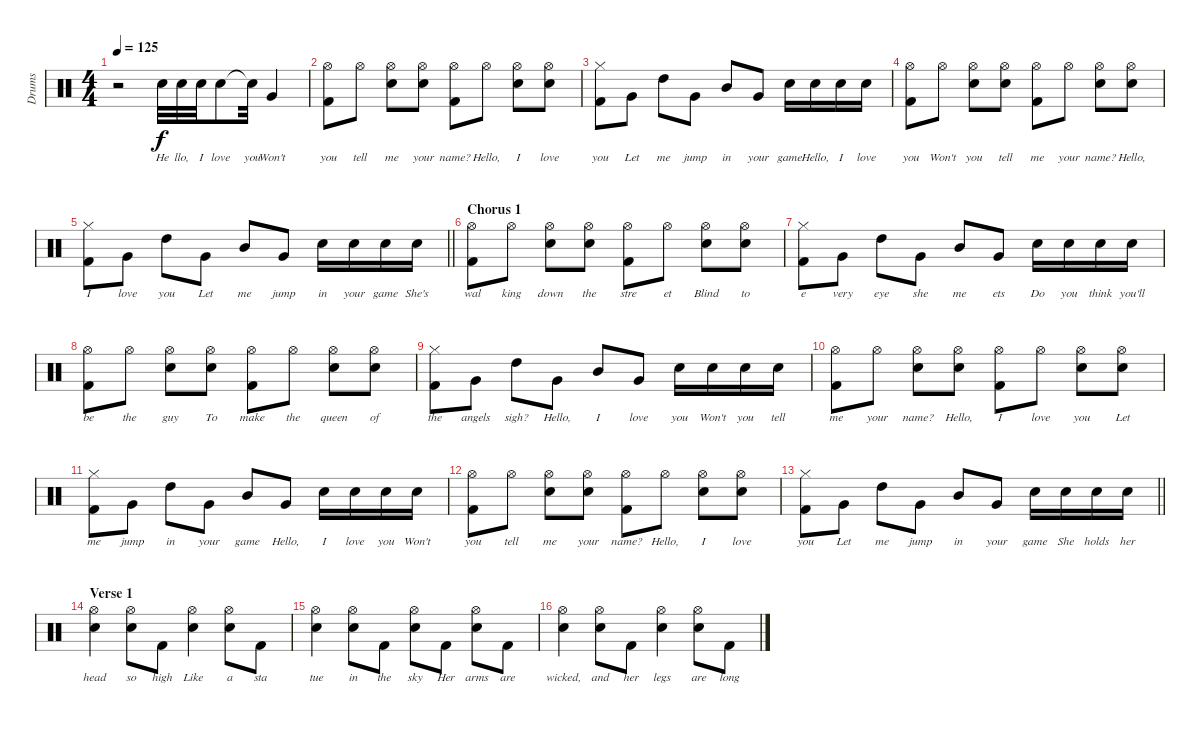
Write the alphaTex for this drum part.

\track ("Drums" "Drums") {instrument percussion}
\staff {score}
\articulation defaults
\ts (4 4)
\tempo 125
\clef neutral
\ks c
r.2{dy f} "Electric Snare (hit)".32{lyrics (0 "He") lyrics (1 "") lyrics (2 "") lyrics (3 "") lyrics (4 "")} "Electric Snare (hit)".32{lyrics (0 "llo,") lyrics (1 "") lyrics (2 "") lyrics (3 "") lyrics (4 "")} "Electric Snare (hit)".32{lyrics (0 "I") lyrics (1 "") lyrics (2 "") lyrics (3 "") lyrics (4 "")} "Electric Snare (hit)".8{lyrics (0 "love") lyrics (1 "") lyrics (2 "") lyrics (3 "") lyrics (4 "")} "Snare (hit)"{t}.32{lyrics (0 "you") lyrics (1 "") lyrics (2 "") lyrics (3 "") lyrics (4 "")} "Very Low Tom (hit)".4{lyrics (0 "Won't") lyrics (1 "") lyrics (2 "") lyrics (3 "") lyrics (4 "")} |
("Hi-Hat (open)" "Kick (hit) 2").8{lyrics (0 "you") lyrics (1 "") lyrics (2 "") lyrics (3 "") lyrics (4 "")} "Hi-Hat (open)".8{lyrics (0 "tell") lyrics (1 "") lyrics (2 "") lyrics (3 "") lyrics (4 "")} ("Hi-Hat (open)" "Electric Snare (hit)").8{lyrics (0 "me") lyrics (1 "") lyrics (2 "") lyrics (3 "") lyrics (4 "")} ("Hi-Hat (open)" "Electric Snare (hit)").8{lyrics (0 "your") lyrics (1 "") lyrics (2 "") lyrics (3 "") lyrics (4 "")} ("Hi-Hat (open)" "Kick (hit) 2").8{lyrics (0 "name?") lyrics (1 "") lyrics (2 "") lyrics (3 "") lyrics (4 "")} "Hi-Hat (open)".8{lyrics (0 "Hello,") lyrics (1 "") lyrics (2 "") lyrics (3 "") lyrics (4 "")} ("Hi-Hat (open)" "Electric Snare (hit)").8{lyrics (0 "I") lyrics (1 "") lyrics (2 "") lyrics (3 "") lyrics (4 "")} ("Hi-Hat (open)" "Electric Snare (hit)").8{lyrics (0 "love") lyrics (1 "") lyrics (2 "") lyrics (3 "") lyrics (4 "")} |
("Hi-Hat (closed)" "Kick (hit) 2").8{lyrics (0 "you") lyrics (1 "") lyrics (2 "") lyrics (3 "") lyrics (4 "")} "Very Low Tom (hit)".8{lyrics (0 "Let") lyrics (1 "") lyrics (2 "") lyrics (3 "") lyrics (4 "")} "High Tom (hit)".8{lyrics (0 "me") lyrics (1 "") lyrics (2 "") lyrics (3 "") lyrics (4 "")} "Very Low Tom (hit)".8{lyrics (0 "jump") lyrics (1 "") lyrics (2 "") lyrics (3 "") lyrics (4 "")} "Mid Tom (hit)".8{lyrics (0 "in") lyrics (1 "") lyrics (2 "") lyrics (3 "") lyrics (4 "")} "Very Low Tom (hit)".8{lyrics (0 "your") lyrics (1 "") lyrics (2 "") lyrics (3 "") lyrics (4 "")} "Electric Snare (hit)".16{lyrics (0 "game") lyrics (1 "") lyrics (2 "") lyrics (3 "") lyrics (4 "")} "Electric Snare (hit)".16{lyrics (0 "Hello,") lyrics (1 "") lyrics (2 "") lyrics (3 "") lyrics (4 "")} "Electric Snare (hit)".16{lyrics (0 "I") lyrics (1 "") lyrics (2 "") lyrics (3 "") lyrics (4 "")} "Electric Snare (hit)".16{lyrics (0 "love") lyrics (1 "") lyrics (2 "") lyrics (3 "") lyrics (4 "")} |
("Hi-Hat (open)" "Kick (hit) 2").8{lyrics (0 "you") lyrics (1 "") lyrics (2 "") lyrics (3 "") lyrics (4 "")} "Hi-Hat (open)".8{lyrics (0 "Won't") lyrics (1 "") lyrics (2 "") lyrics (3 "") lyrics (4 "")} ("Hi-Hat (open)" "Electric Snare (hit)").8{lyrics (0 "you") lyrics (1 "") lyrics (2 "") lyrics (3 "") lyrics (4 "")} ("Hi-Hat (open)" "Electric Snare (hit)").8{lyrics (0 "tell") lyrics (1 "") lyrics (2 "") lyrics (3 "") lyrics (4 "")} ("Hi-Hat (open)" "Kick (hit) 2").8{lyrics (0 "me") lyrics (1 "") lyrics (2 "") lyrics (3 "") lyrics (4 "")} "Hi-Hat (open)".8{lyrics (0 "your") lyrics (1 "") lyrics (2 "") lyrics (3 "") lyrics (4 "")} ("Hi-Hat (open)" "Electric Snare (hit)").8{lyrics (0 "name?") lyrics (1 "") lyrics (2 "") lyrics (3 "") lyrics (4 "")} ("Hi-Hat (open)" "Electric Snare (hit)").8{lyrics (0 "Hello,") lyrics (1 "") lyrics (2 "") lyrics (3 "") lyrics (4 "")} |
\barLineRight lightlight
("Hi-Hat (closed)" "Kick (hit) 2").8{lyrics (0 "I") lyrics (1 "") lyrics (2 "") lyrics (3 "") lyrics (4 "")} "Very Low Tom (hit)".8{lyrics (0 "love") lyrics (1 "") lyrics (2 "") lyrics (3 "") lyrics (4 "")} "High Tom (hit)".8{lyrics (0 "you") lyrics (1 "") lyrics (2 "") lyrics (3 "") lyrics (4 "")} "Very Low Tom (hit)".8{lyrics (0 "Let") lyrics (1 "") lyrics (2 "") lyrics (3 "") lyrics (4 "")} "Mid Tom (hit)".8{lyrics (0 "me") lyrics (1 "") lyrics (2 "") lyrics (3 "") lyrics (4 "")} "Very Low Tom (hit)".8{lyrics (0 "jump") lyrics (1 "") lyrics (2 "") lyrics (3 "") lyrics (4 "")} "Electric Snare (hit)".16{lyrics (0 "in") lyrics (1 "") lyrics (2 "") lyrics (3 "") lyrics (4 "")} "Electric Snare (hit)".16{lyrics (0 "your") lyrics (1 "") lyrics (2 "") lyrics (3 "") lyrics (4 "")} "Electric Snare (hit)".16{lyrics (0 "game") lyrics (1 "") lyrics (2 "") lyrics (3 "") lyrics (4 "")} "Electric Snare (hit)".16{lyrics (0 "She's") lyrics (1 "") lyrics (2 "") lyrics (3 "") lyrics (4 "")} |
\section ("" "Chorus 1")
("Hi-Hat (open)" "Kick (hit) 2").8{lyrics (0 "wal") lyrics (1 "") lyrics (2 "") lyrics (3 "") lyrics (4 "")} "Hi-Hat (open)".8{lyrics (0 "king") lyrics (1 "") lyrics (2 "") lyrics (3 "") lyrics (4 "")} ("Hi-Hat (open)" "Electric Snare (hit)").8{lyrics (0 "down") lyrics (1 "") lyrics (2 "") lyrics (3 "") lyrics (4 "")} ("Hi-Hat (open)" "Electric Snare (hit)").8{lyrics (0 "the") lyrics (1 "") lyrics (2 "") lyrics (3 "") lyrics (4 "")} ("Hi-Hat (open)" "Kick (hit) 2").8{lyrics (0 "stre") lyrics (1 "") lyrics (2 "") lyrics (3 "") lyrics (4 "")} "Hi-Hat (open)".8{lyrics (0 "et") lyrics (1 "") lyrics (2 "") lyrics (3 "") lyrics (4 "")} ("Hi-Hat (open)" "Electric Snare (hit)").8{lyrics (0 "Blind") lyrics (1 "") lyrics (2 "") lyrics (3 "") lyrics (4 "")} ("Hi-Hat (open)" "Electric Snare (hit)").8{lyrics (0 "to") lyrics (1 "") lyrics (2 "") lyrics (3 "") lyrics (4 "")} |
("Hi-Hat (closed)" "Kick (hit) 2").8{lyrics (0 "e") lyrics (1 "") lyrics (2 "") lyrics (3 "") lyrics (4 "")} "Very Low Tom (hit)".8{lyrics (0 "very") lyrics (1 "") lyrics (2 "") lyrics (3 "") lyrics (4 "")} "High Tom (hit)".8{lyrics (0 "eye") lyrics (1 "") lyrics (2 "") lyrics (3 "") lyrics (4 "")} "Very Low Tom (hit)".8{lyrics (0 "she") lyrics (1 "") lyrics (2 "") lyrics (3 "") lyrics (4 "")} "Mid Tom (hit)".8{lyrics (0 "me") lyrics (1 "") lyrics (2 "") lyrics (3 "") lyrics (4 "")} "Very Low Tom (hit)".8{lyrics (0 "ets") lyrics (1 "") lyrics (2 "") lyrics (3 "") lyrics (4 "")} "Electric Snare (hit)".16{lyrics (0 "Do") lyrics (1 "") lyrics (2 "") lyrics (3 "") lyrics (4 "")} "Electric Snare (hit)".16{lyrics (0 "you") lyrics (1 "") lyrics (2 "") lyrics (3 "") lyrics (4 "")} "Electric Snare (hit)".16{lyrics (0 "think") lyrics (1 "") lyrics (2 "") lyrics (3 "") lyrics (4 "")} "Electric Snare (hit)".16{lyrics (0 "you'll") lyrics (1 "") lyrics (2 "") lyrics (3 "") lyrics (4 "")} |
("Hi-Hat (open)" "Kick (hit) 2").8{lyrics (0 "be") lyrics (1 "") lyrics (2 "") lyrics (3 "") lyrics (4 "")} "Hi-Hat (open)".8{lyrics (0 "the") lyrics (1 "") lyrics (2 "") lyrics (3 "") lyrics (4 "")} ("Hi-Hat (open)" "Electric Snare (hit)").8{lyrics (0 "guy") lyrics (1 "") lyrics (2 "") lyrics (3 "") lyrics (4 "")} ("Hi-Hat (open)" "Electric Snare (hit)").8{lyrics (0 "To") lyrics (1 "") lyrics (2 "") lyrics (3 "") lyrics (4 "")} ("Hi-Hat (open)" "Kick (hit) 2").8{lyrics (0 "make") lyrics (1 "") lyrics (2 "") lyrics (3 "") lyrics (4 "")} "Hi-Hat (open)".8{lyrics (0 "the") lyrics (1 "") lyrics (2 "") lyrics (3 "") lyrics (4 "")} ("Hi-Hat (open)" "Electric Snare (hit)").8{lyrics (0 "queen") lyrics (1 "") lyrics (2 "") lyrics (3 "") lyrics (4 "")} ("Hi-Hat (open)" "Electric Snare (hit)").8{lyrics (0 "of") lyrics (1 "") lyrics (2 "") lyrics (3 "") lyrics (4 "")} |
("Hi-Hat (closed)" "Kick (hit) 2").8{lyrics (0 "the") lyrics (1 "") lyrics (2 "") lyrics (3 "") lyrics (4 "")} "Very Low Tom (hit)".8{lyrics (0 "angels") lyrics (1 "") lyrics (2 "") lyrics (3 "") lyrics (4 "")} "High Tom (hit)".8{lyrics (0 "sigh?") lyrics (1 "") lyrics (2 "") lyrics (3 "") lyrics (4 "")} "Very Low Tom (hit)".8{lyrics (0 "Hello,") lyrics (1 "") lyrics (2 "") lyrics (3 "") lyrics (4 "")} "Mid Tom (hit)".8{lyrics (0 "I") lyrics (1 "") lyrics (2 "") lyrics (3 "") lyrics (4 "")} "Very Low Tom (hit)".8{lyrics (0 "love") lyrics (1 "") lyrics (2 "") lyrics (3 "") lyrics (4 "")} "Electric Snare (hit)".16{lyrics (0 "you") lyrics (1 "") lyrics (2 "") lyrics (3 "") lyrics (4 "")} "Electric Snare (hit)".16{lyrics (0 "Won't") lyrics (1 "") lyrics (2 "") lyrics (3 "") lyrics (4 "")} "Electric Snare (hit)".16{lyrics (0 "you") lyrics (1 "") lyrics (2 "") lyrics (3 "") lyrics (4 "")} "Electric Snare (hit)".16{lyrics (0 "tell") lyrics (1 "") lyrics (2 "") lyrics (3 "") lyrics (4 "")} |
("Hi-Hat (open)" "Kick (hit) 2").8{lyrics (0 "me") lyrics (1 "") lyrics (2 "") lyrics (3 "") lyrics (4 "")} "Hi-Hat (open)".8{lyrics (0 "your") lyrics (1 "") lyrics (2 "") lyrics (3 "") lyrics (4 "")} ("Hi-Hat (open)" "Electric Snare (hit)").8{lyrics (0 "name?") lyrics (1 "") lyrics (2 "") lyrics (3 "") lyrics (4 "")} ("Hi-Hat (open)" "Electric Snare (hit)").8{lyrics (0 "Hello,") lyrics (1 "") lyrics (2 "") lyrics (3 "") lyrics (4 "")} ("Hi-Hat (open)" "Kick (hit) 2").8{lyrics (0 "I") lyrics (1 "") lyrics (2 "") lyrics (3 "") lyrics (4 "")} "Hi-Hat (open)".8{lyrics (0 "love") lyrics (1 "") lyrics (2 "") lyrics (3 "") lyrics (4 "")} ("Hi-Hat (open)" "Electric Snare (hit)").8{lyrics (0 "you") lyrics (1 "") lyrics (2 "") lyrics (3 "") lyrics (4 "")} ("Hi-Hat (open)" "Electric Snare (hit)").8{lyrics (0 "Let") lyrics (1 "") lyrics (2 "") lyrics (3 "") lyrics (4 "")} |
("Hi-Hat (closed)" "Kick (hit) 2").8{lyrics (0 "me") lyrics (1 "") lyrics (2 "") lyrics (3 "") lyrics (4 "")} "Very Low Tom (hit)".8{lyrics (0 "jump") lyrics (1 "") lyrics (2 "") lyrics (3 "") lyrics (4 "")} "High Tom (hit)".8{lyrics (0 "in") lyrics (1 "") lyrics (2 "") lyrics (3 "") lyrics (4 "")} "Very Low Tom (hit)".8{lyrics (0 "your") lyrics (1 "") lyrics (2 "") lyrics (3 "") lyrics (4 "")} "Mid Tom (hit)".8{lyrics (0 "game") lyrics (1 "") lyrics (2 "") lyrics (3 "") lyrics (4 "")} "Very Low Tom (hit)".8{lyrics (0 "Hello,") lyrics (1 "") lyrics (2 "") lyrics (3 "") lyrics (4 "")} "Electric Snare (hit)".16{lyrics (0 "I") lyrics (1 "") lyrics (2 "") lyrics (3 "") lyrics (4 "")} "Electric Snare (hit)".16{lyrics (0 "love") lyrics (1 "") lyrics (2 "") lyrics (3 "") lyrics (4 "")} "Electric Snare (hit)".16{lyrics (0 "you") lyrics (1 "") lyrics (2 "") lyrics (3 "") lyrics (4 "")} "Electric Snare (hit)".16{lyrics (0 "Won't") lyrics (1 "") lyrics (2 "") lyrics (3 "") lyrics (4 "")} |
("Hi-Hat (open)" "Kick (hit) 2").8{lyrics (0 "you") lyrics (1 "") lyrics (2 "") lyrics (3 "") lyrics (4 "")} "Hi-Hat (open)".8{lyrics (0 "tell") lyrics (1 "") lyrics (2 "") lyrics (3 "") lyrics (4 "")} ("Hi-Hat (open)" "Electric Snare (hit)").8{lyrics (0 "me") lyrics (1 "") lyrics (2 "") lyrics (3 "") lyrics (4 "")} ("Hi-Hat (open)" "Electric Snare (hit)").8{lyrics (0 "your") lyrics (1 "") lyrics (2 "") lyrics (3 "") lyrics (4 "")} ("Hi-Hat (open)" "Kick (hit) 2").8{lyrics (0 "name?") lyrics (1 "") lyrics (2 "") lyrics (3 "") lyrics (4 "")} "Hi-Hat (open)".8{lyrics (0 "Hello,") lyrics (1 "") lyrics (2 "") lyrics (3 "") lyrics (4 "")} ("Hi-Hat (open)" "Electric Snare (hit)").8{lyrics (0 "I") lyrics (1 "") lyrics (2 "") lyrics (3 "") lyrics (4 "")} ("Hi-Hat (open)" "Electric Snare (hit)").8{lyrics (0 "love") lyrics (1 "") lyrics (2 "") lyrics (3 "") lyrics (4 "")} |
\barLineRight lightlight
("Hi-Hat (closed)" "Kick (hit) 2").8{lyrics (0 "you") lyrics (1 "") lyrics (2 "") lyrics (3 "") lyrics (4 "")} "Very Low Tom (hit)".8{lyrics (0 "Let") lyrics (1 "") lyrics (2 "") lyrics (3 "") lyrics (4 "")} "High Tom (hit)".8{lyrics (0 "me") lyrics (1 "") lyrics (2 "") lyrics (3 "") lyrics (4 "")} "Very Low Tom (hit)".8{lyrics (0 "jump") lyrics (1 "") lyrics (2 "") lyrics (3 "") lyrics (4 "")} "Mid Tom (hit)".8{lyrics (0 "in") lyrics (1 "") lyrics (2 "") lyrics (3 "") lyrics (4 "")} "Very Low Tom (hit)".8{lyrics (0 "your") lyrics (1 "") lyrics (2 "") lyrics (3 "") lyrics (4 "")} "Electric Snare (hit)".16{lyrics (0 "game") lyrics (1 "") lyrics (2 "") lyrics (3 "") lyrics (4 "")} "Electric Snare (hit)".16{lyrics (0 "She") lyrics (1 "") lyrics (2 "") lyrics (3 "") lyrics (4 "")} "Electric Snare (hit)".16{lyrics (0 "holds") lyrics (1 "") lyrics (2 "") lyrics (3 "") lyrics (4 "")} "Electric Snare (hit)".16{lyrics (0 "her") lyrics (1 "") lyrics (2 "") lyrics (3 "") lyrics (4 "")} |
\section ("" "Verse 1")
("Hi-Hat (open)" "Electric Snare (hit)").4{lyrics (0 "head") lyrics (1 "") lyrics (2 "") lyrics (3 "") lyrics (4 "")} ("Hi-Hat (open)" "Electric Snare (hit)").8{lyrics (0 "so") lyrics (1 "") lyrics (2 "") lyrics (3 "") lyrics (4 "")} "Kick (hit) 2".8{lyrics (0 "high") lyrics (1 "") lyrics (2 "") lyrics (3 "") lyrics (4 "")} ("Hi-Hat (open)" "Electric Snare (hit)").4{lyrics (0 "Like") lyrics (1 "") lyrics (2 "") lyrics (3 "") lyrics (4 "")} ("Hi-Hat (open)" "Electric Snare (hit)").8{lyrics (0 "a") lyrics (1 "") lyrics (2 "") lyrics (3 "") lyrics (4 "")} "Kick (hit) 2".8{lyrics (0 "sta") lyrics (1 "") lyrics (2 "") lyrics (3 "") lyrics (4 "")} |
("Hi-Hat (open)" "Electric Snare (hit)").4{lyrics (0 "tue") lyrics (1 "") lyrics (2 "") lyrics (3 "") lyrics (4 "")} ("Hi-Hat (open)" "Electric Snare (hit)").8{lyrics (0 "in") lyrics (1 "") lyrics (2 "") lyrics (3 "") lyrics (4 "")} "Kick (hit) 2".8{lyrics (0 "the") lyrics (1 "") lyrics (2 "") lyrics (3 "") lyrics (4 "")} ("Hi-Hat (open)" "Electric Snare (hit)").8{lyrics (0 "sky") lyrics (1 "") lyrics (2 "") lyrics (3 "") lyrics (4 "")} "Kick (hit) 2".8{lyrics (0 "Her") lyrics (1 "") lyrics (2 "") lyrics (3 "") lyrics (4 "")} ("Hi-Hat (open)" "Electric Snare (hit)").8{lyrics (0 "arms") lyrics (1 "") lyrics (2 "") lyrics (3 "") lyrics (4 "")} "Kick (hit) 2".8{lyrics (0 "are") lyrics (1 "") lyrics (2 "") lyrics (3 "") lyrics (4 "")} |
("Hi-Hat (open)" "Electric Snare (hit)").4{lyrics (0 "wicked,") lyrics (1 "") lyrics (2 "") lyrics (3 "") lyrics (4 "")} ("Hi-Hat (open)" "Electric Snare (hit)").8{lyrics (0 "and") lyrics (1 "") lyrics (2 "") lyrics (3 "") lyrics (4 "")} "Kick (hit) 2".8{lyrics (0 "her") lyrics (1 "") lyrics (2 "") lyrics (3 "") lyrics (4 "")} ("Hi-Hat (open)" "Electric Snare (hit)").4{lyrics (0 "legs") lyrics (1 "") lyrics (2 "") lyrics (3 "") lyrics (4 "")} ("Hi-Hat (open)" "Electric Snare (hit)").8{lyrics (0 "are") lyrics (1 "") lyrics (2 "") lyrics (3 "") lyrics (4 "")} "Kick (hit) 2".8{lyrics (0 "long") lyrics (1 "") lyrics (2 "") lyrics (3 "") lyrics (4 "")}
